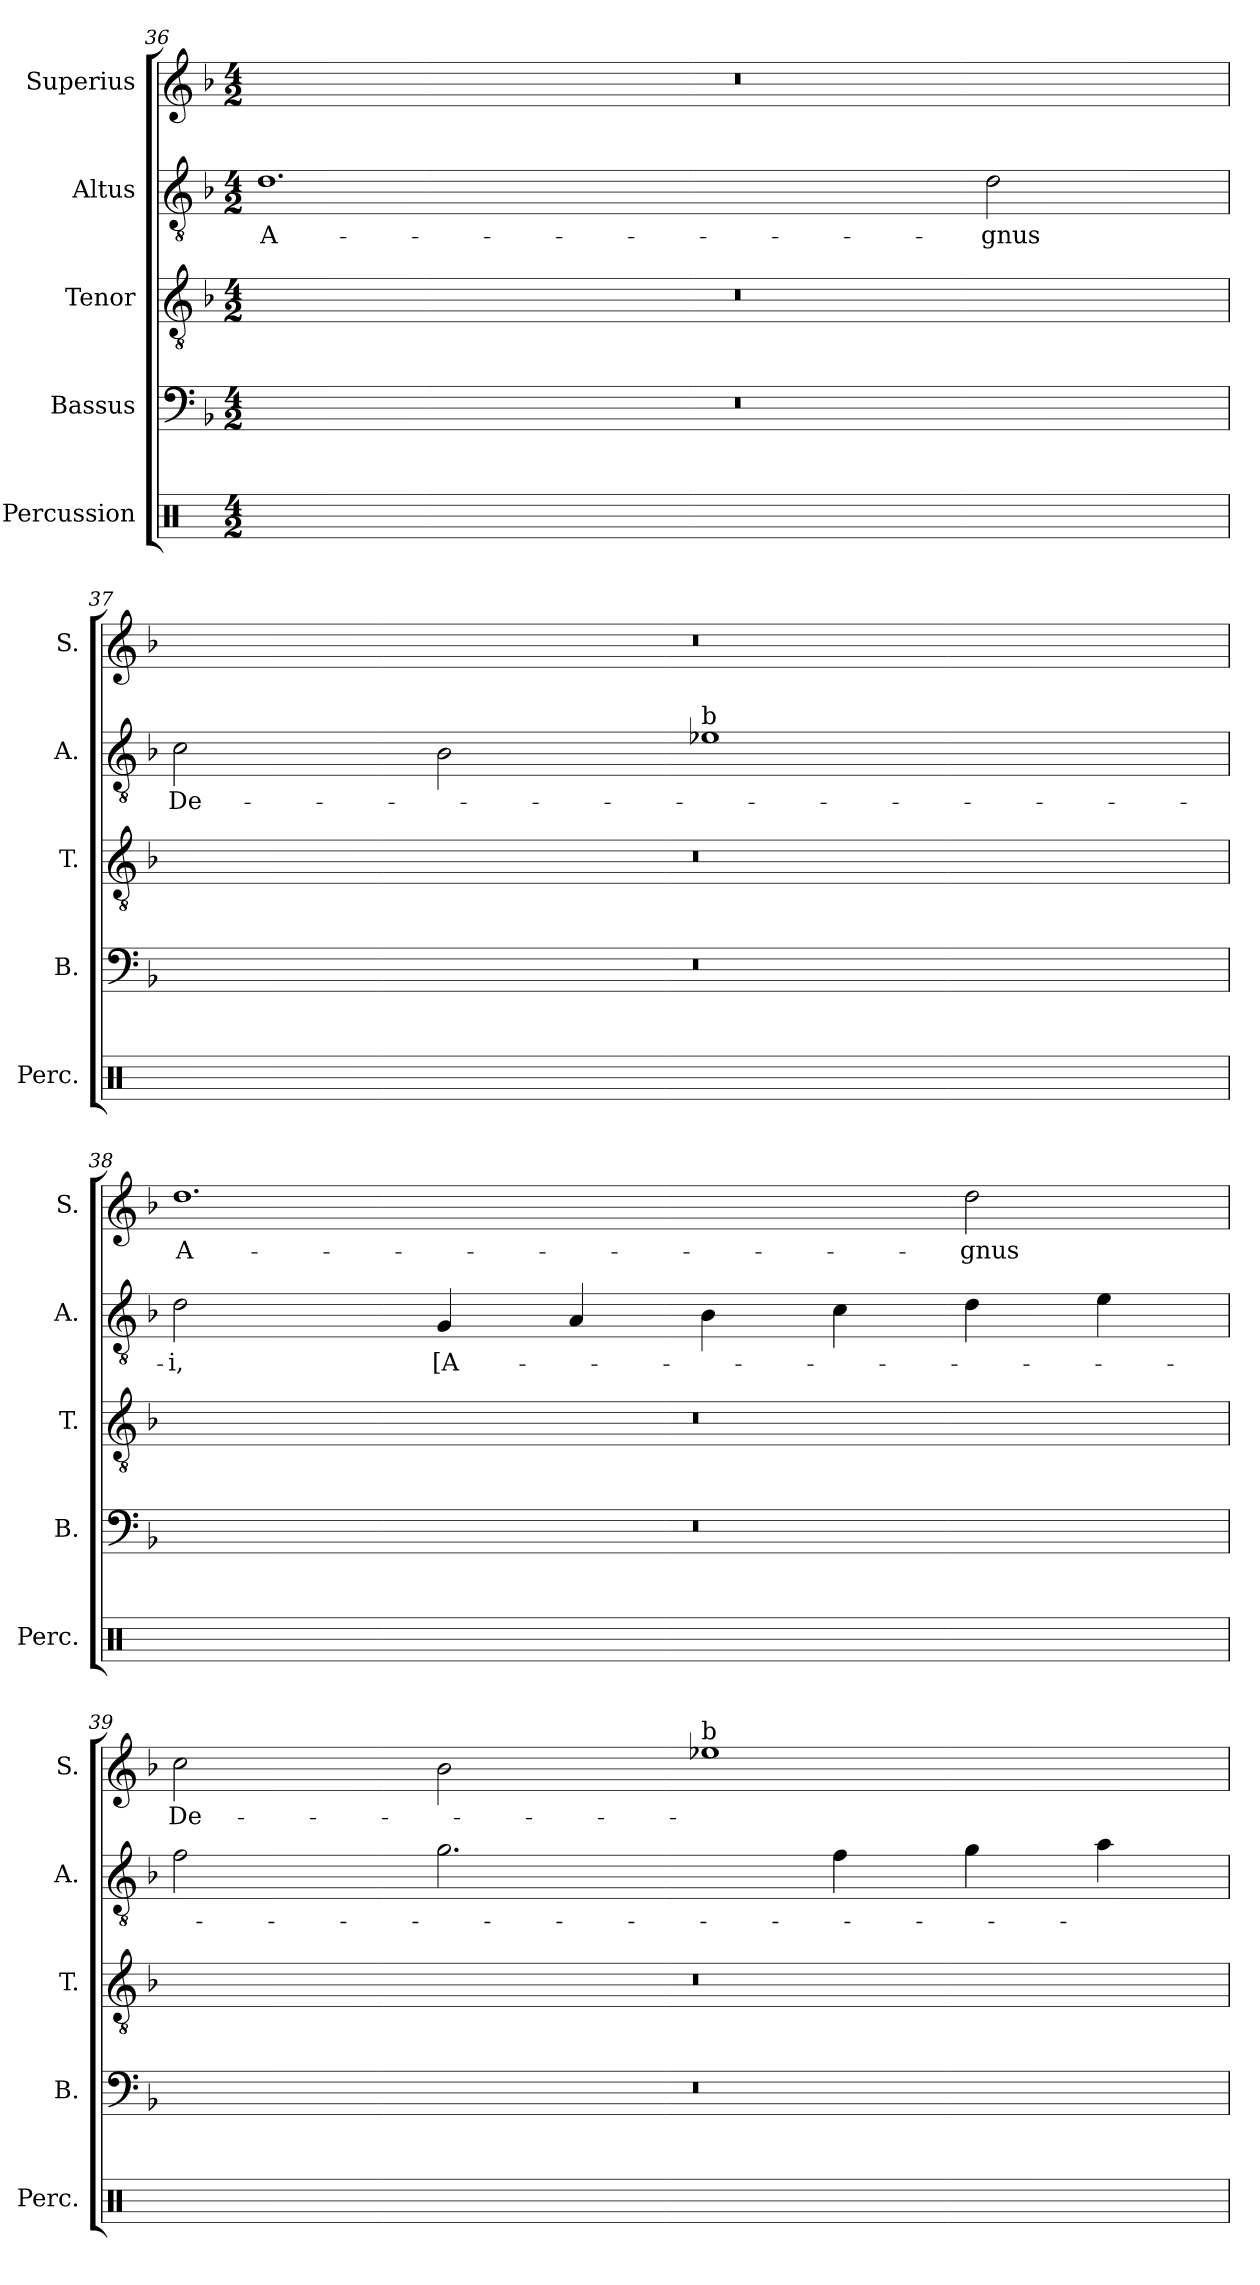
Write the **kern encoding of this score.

**kern	**kern	**kern	**kern	**text	**kern	**text
*part5	*part4	*part3	*part2	*part2	*part1	*part1
*staff5	*staff4	*staff3	*staff2	*staff2	*staff1	*staff1
*I"Percussion	*I"Bassus	*I"Tenor	*I"Altus	*	*I"Superius	*
*I'Perc.	*I'B.	*I'T.	*I'A.	*	*I'S.	*
!!LO:LB:g=z
*clefX	*clefF4	*clefGv2	*clefGv2	*	*clefG2	*
*	*	*ITrd7c12	*ITrd7c12	*	*	*
*k[]	*k[b-]	*k[b-]	*k[b-]	*	*k[b-]	*
*C:	*F:	*F:	*F:	*	*F:	*
*M4/2	*M4/2	*M4/2	*M4/2	*	*M4/2	*
=36	=36	=36	=36	=36	=36	=36
!	!LO:N:vis=1	!LO:N:vis=1	!	!	!	!
!	!	!	!	!LO:LY:b:color=#000000	!LO:N:vis=1	!
16Rei/LLyy	0r	0r	1.Di	A-	0r	.
16Rei/yy	.	.	.	.	.	.
16Rei/yy	.	.	.	.	.	.
16Rei/JJyy	.	.	.	.	.	.
16Rei/LLyy	.	.	.	.	.	.
16Rei/yy	.	.	.	.	.	.
16Rei/yy	.	.	.	.	.	.
16Rei/JJyy	.	.	.	.	.	.
16Rei/LLyy	.	.	.	.	.	.
16Rei/yy	.	.	.	.	.	.
16Rei/yy	.	.	.	.	.	.
16Rei/JJyy	.	.	.	.	.	.
16Rei/LLyy	.	.	.	.	.	.
16Rei/yy	.	.	.	.	.	.
16Rei/yy	.	.	.	.	.	.
16Rei/JJyy	.	.	.	.	.	.
16Rei/LLyy	.	.	.	.	.	.
16Rei/yy	.	.	.	.	.	.
16Rei/yy	.	.	.	.	.	.
16Rei/JJyy	.	.	.	.	.	.
16Rei/LLyy	.	.	.	.	.	.
16Rei/yy	.	.	.	.	.	.
16Rei/yy	.	.	.	.	.	.
16Rei/JJyy	.	.	.	.	.	.
!	!	!	!	!LO:LY:b:color=#000000	!	!
16Rei/LLyy	.	.	2Di\	-gnus	.	.
16Rei/yy	.	.	.	.	.	.
16Rei/yy	.	.	.	.	.	.
16Rei/JJyy	.	.	.	.	.	.
16Rei/LLyy	.	.	.	.	.	.
16Rei/yy	.	.	.	.	.	.
16Rei/yy	.	.	.	.	.	.
16Rei/JJyy	.	.	.	.	.	.
=37	=37	=37	=37	=37	=37	=37
!	!LO:N:vis=1	!LO:N:vis=1	!	!	!	!
!	!	!	!	!LO:LY:b:color=#000000	!LO:N:vis=1	!
16Rei/LLyy	0r	0r	2Ci\	De-	0r	.
16Rei/yy	.	.	.	.	.	.
16Rei/yy	.	.	.	.	.	.
16Rei/JJyy	.	.	.	.	.	.
16Rei/LLyy	.	.	.	.	.	.
16Rei/yy	.	.	.	.	.	.
16Rei/yy	.	.	.	.	.	.
16Rei/JJyy	.	.	.	.	.	.
16Rei/LLyy	.	.	2BB-i\	.	.	.
16Rei/yy	.	.	.	.	.	.
16Rei/yy	.	.	.	.	.	.
16Rei/JJyy	.	.	.	.	.	.
16Rei/LLyy	.	.	.	.	.	.
16Rei/yy	.	.	.	.	.	.
16Rei/yy	.	.	.	.	.	.
16Rei/JJyy	.	.	.	.	.	.
!	!	!	!LO:TX:a:t=b	!	!	!
16Rei/LLyy	.	.	1E-j	.	.	.
16Rei/yy	.	.	.	.	.	.
16Rei/yy	.	.	.	.	.	.
16Rei/JJyy	.	.	.	.	.	.
16Rei/LLyy	.	.	.	.	.	.
16Rei/yy	.	.	.	.	.	.
16Rei/yy	.	.	.	.	.	.
16Rei/JJyy	.	.	.	.	.	.
16Rei/LLyy	.	.	.	.	.	.
16Rei/yy	.	.	.	.	.	.
16Rei/yy	.	.	.	.	.	.
16Rei/JJyy	.	.	.	.	.	.
16Rei/LLyy	.	.	.	.	.	.
16Rei/yy	.	.	.	.	.	.
16Rei/yy	.	.	.	.	.	.
16Rei/JJyy	.	.	.	.	.	.
=38	=38	=38	=38	=38	=38	=38
!	!LO:N:vis=1	!LO:N:vis=1	!	!	!	!
!	!	!	!	!LO:LY:b:color=#000000	!	!
!	!	!	!	!	!	!LO:LY:b:color=#000000
16Rei/LLyy	0r	0r	2Di\	-i,	1.ddi	A-
16Rei/yy	.	.	.	.	.	.
16Rei/yy	.	.	.	.	.	.
16Rei/JJyy	.	.	.	.	.	.
16Rei/LLyy	.	.	.	.	.	.
16Rei/yy	.	.	.	.	.	.
16Rei/yy	.	.	.	.	.	.
16Rei/JJyy	.	.	.	.	.	.
!	!	!	!	!LO:LY:b:color=#000000	!	!
16Rei/LLyy	.	.	4GGi/	[A-	.	.
16Rei/yy	.	.	.	.	.	.
16Rei/yy	.	.	.	.	.	.
16Rei/JJyy	.	.	.	.	.	.
16Rei/LLyy	.	.	4AAi/	.	.	.
16Rei/yy	.	.	.	.	.	.
16Rei/yy	.	.	.	.	.	.
16Rei/JJyy	.	.	.	.	.	.
16Rei/LLyy	.	.	4BB-i\	.	.	.
16Rei/yy	.	.	.	.	.	.
16Rei/yy	.	.	.	.	.	.
16Rei/JJyy	.	.	.	.	.	.
16Rei/LLyy	.	.	4Ci\	.	.	.
16Rei/yy	.	.	.	.	.	.
16Rei/yy	.	.	.	.	.	.
16Rei/JJyy	.	.	.	.	.	.
!	!	!	!	!	!	!LO:LY:b:color=#000000
16Rei/LLyy	.	.	4Di\	.	2ddi\	-gnus
16Rei/yy	.	.	.	.	.	.
16Rei/yy	.	.	.	.	.	.
16Rei/JJyy	.	.	.	.	.	.
16Rei/LLyy	.	.	4Ei\	.	.	.
16Rei/yy	.	.	.	.	.	.
16Rei/yy	.	.	.	.	.	.
16Rei/JJyy	.	.	.	.	.	.
=39	=39	=39	=39	=39	=39	=39
!	!LO:N:vis=1	!LO:N:vis=1	!	!	!	!
!	!	!	!	!	!	!LO:LY:b:color=#000000
16Rei/LLyy	0r	0r	2Fi\	.	2cci\	De-
16Rei/yy	.	.	.	.	.	.
16Rei/yy	.	.	.	.	.	.
16Rei/JJyy	.	.	.	.	.	.
16Rei/LLyy	.	.	.	.	.	.
16Rei/yy	.	.	.	.	.	.
16Rei/yy	.	.	.	.	.	.
16Rei/JJyy	.	.	.	.	.	.
16Rei/LLyy	.	.	2.Gi\	.	2b-i\	.
16Rei/yy	.	.	.	.	.	.
16Rei/yy	.	.	.	.	.	.
16Rei/JJyy	.	.	.	.	.	.
16Rei/LLyy	.	.	.	.	.	.
16Rei/yy	.	.	.	.	.	.
16Rei/yy	.	.	.	.	.	.
16Rei/JJyy	.	.	.	.	.	.
!	!	!	!	!	!LO:TX:a:t=b	!
16Rei/LLyy	.	.	.	.	1ee-j	.
16Rei/yy	.	.	.	.	.	.
16Rei/yy	.	.	.	.	.	.
16Rei/JJyy	.	.	.	.	.	.
16Rei/LLyy	.	.	4Fi\	.	.	.
16Rei/yy	.	.	.	.	.	.
16Rei/yy	.	.	.	.	.	.
16Rei/JJyy	.	.	.	.	.	.
16Rei/LLyy	.	.	4Gi\	.	.	.
16Rei/yy	.	.	.	.	.	.
16Rei/yy	.	.	.	.	.	.
16Rei/JJyy	.	.	.	.	.	.
16Rei/LLyy	.	.	4Ai\	.	.	.
16Rei/yy	.	.	.	.	.	.
16Rei/yy	.	.	.	.	.	.
16Rei/JJyy	.	.	.	.	.	.
=	=	=	=	=	=	=
*-	*-	*-	*-	*-	*-	*-
